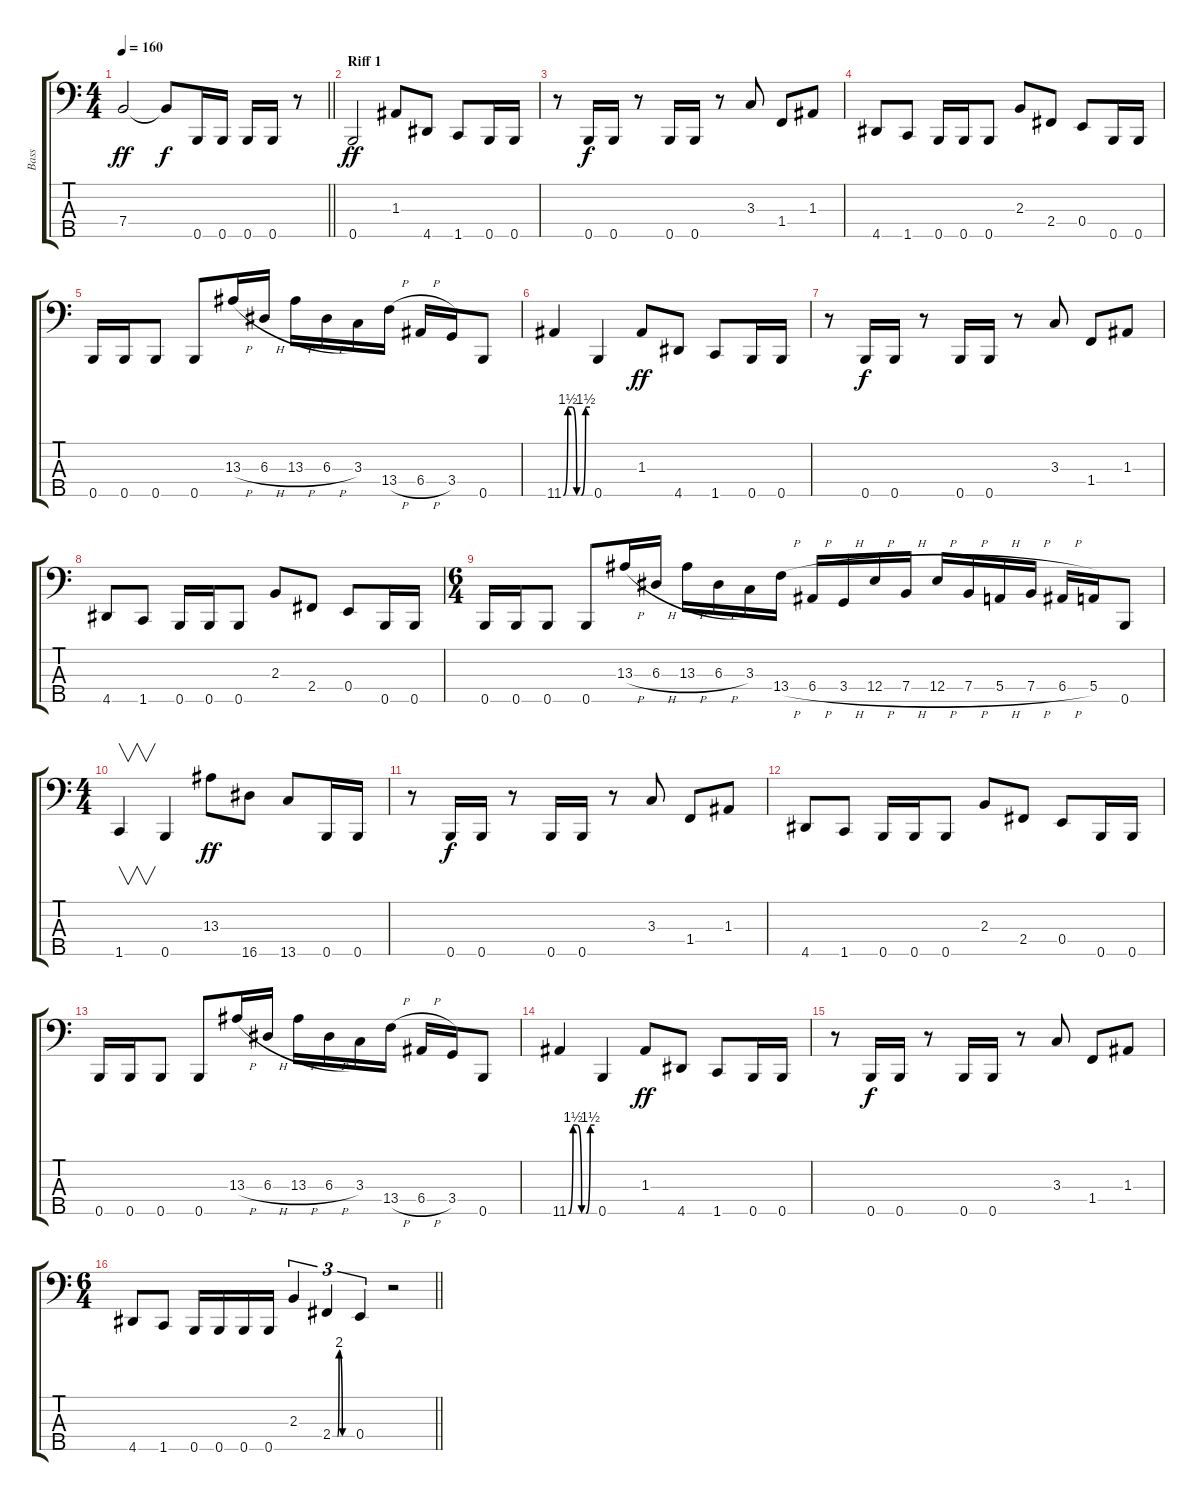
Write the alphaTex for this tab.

\track ("Bass" "Bass") {instrument electricbasspick}
\staff {score tabs}
\tuning (G2 D2 A1 E1 B0) {hide}
\ts (4 4)
\tempo 160
\clef f4
\barLineRight lightlight
\ks c
7.4.2{dy ff} 7.4{t}.8{dy f} 0.5.16 0.5.16 0.5.16 0.5.16 r.8 |
\section ("" "Riff 1")
0.5.2{dy ff} 1.3.8 4.5.8 1.5.8 0.5.16 0.5.16 |
r.8 0.5.16{dy f} 0.5.16 r.8 0.5.16 0.5.16 r.8 3.3.8 1.4.8 1.3.8 |
4.5.8 1.5.8 0.5.16 0.5.16 0.5.8 2.3.8 2.4.8 0.4.8 0.5.16 0.5.16 |
0.5.16 0.5.16 0.5.8 0.5.8 13.3{h}.16 6.3{h}.16 13.3{h}.16 6.3{h}.16 3.3.16 13.4{h}.16 6.4{h}.16 3.4.16 0.5.8 |
11.5{be (custom 0 0 10 6 20 6 30 0 40 0 50 6 60 6)}.4 0.5.4 1.3.8{dy ff} 4.5.8 1.5.8 0.5.16 0.5.16 |
r.8 0.5.16{dy f} 0.5.16 r.8 0.5.16 0.5.16 r.8 3.3.8 1.4.8 1.3.8 |
4.5.8 1.5.8 0.5.16 0.5.16 0.5.8 2.3.8 2.4.8 0.4.8 0.5.16 0.5.16 |
\ts (6 4)
0.5.16 0.5.16 0.5.8 0.5.8 13.3{h}.16 6.3{h}.16 13.3{h}.16 6.3{h}.16 3.3.16 13.4{h}.16 6.4{h}.16 3.4{h}.16 12.4{h}.16 7.4{h}.16 12.4{h}.16 7.4{h}.16 5.4{h}.16 7.4{h}.16 6.4{h}.16 5.4.16 0.5.8 |
\ts (4 4)
1.5.4{v} 0.5.4 13.3.8{dy ff} 16.5.8 13.5.8 0.5.16 0.5.16 |
r.8 0.5.16{dy f} 0.5.16 r.8 0.5.16 0.5.16 r.8 3.3.8 1.4.8 1.3.8 |
4.5.8 1.5.8 0.5.16 0.5.16 0.5.8 2.3.8 2.4.8 0.4.8 0.5.16 0.5.16 |
0.5.16 0.5.16 0.5.8 0.5.8 13.3{h}.16 6.3{h}.16 13.3{h}.16 6.3{h}.16 3.3.16 13.4{h}.16 6.4{h}.16 3.4.16 0.5.8 |
11.5{be (custom 0 0 10 6 20 6 30 0 40 0 50 6 60 6)}.4 0.5.4 1.3.8{dy ff} 4.5.8 1.5.8 0.5.16 0.5.16 |
r.8 0.5.16{dy f} 0.5.16 r.8 0.5.16 0.5.16 r.8 3.3.8 1.4.8 1.3.8 |
\ts (6 4)
\barLineRight lightlight
4.5.8 1.5.8 0.5.16 0.5.16 0.5.16 0.5.16 2.3.4{tu (3 2)} 2.4{be (custom 0 0 15 0 20 8 30 0 60 0)}.4{tu (3 2)} 0.4.4{tu (3 2)} r.2
